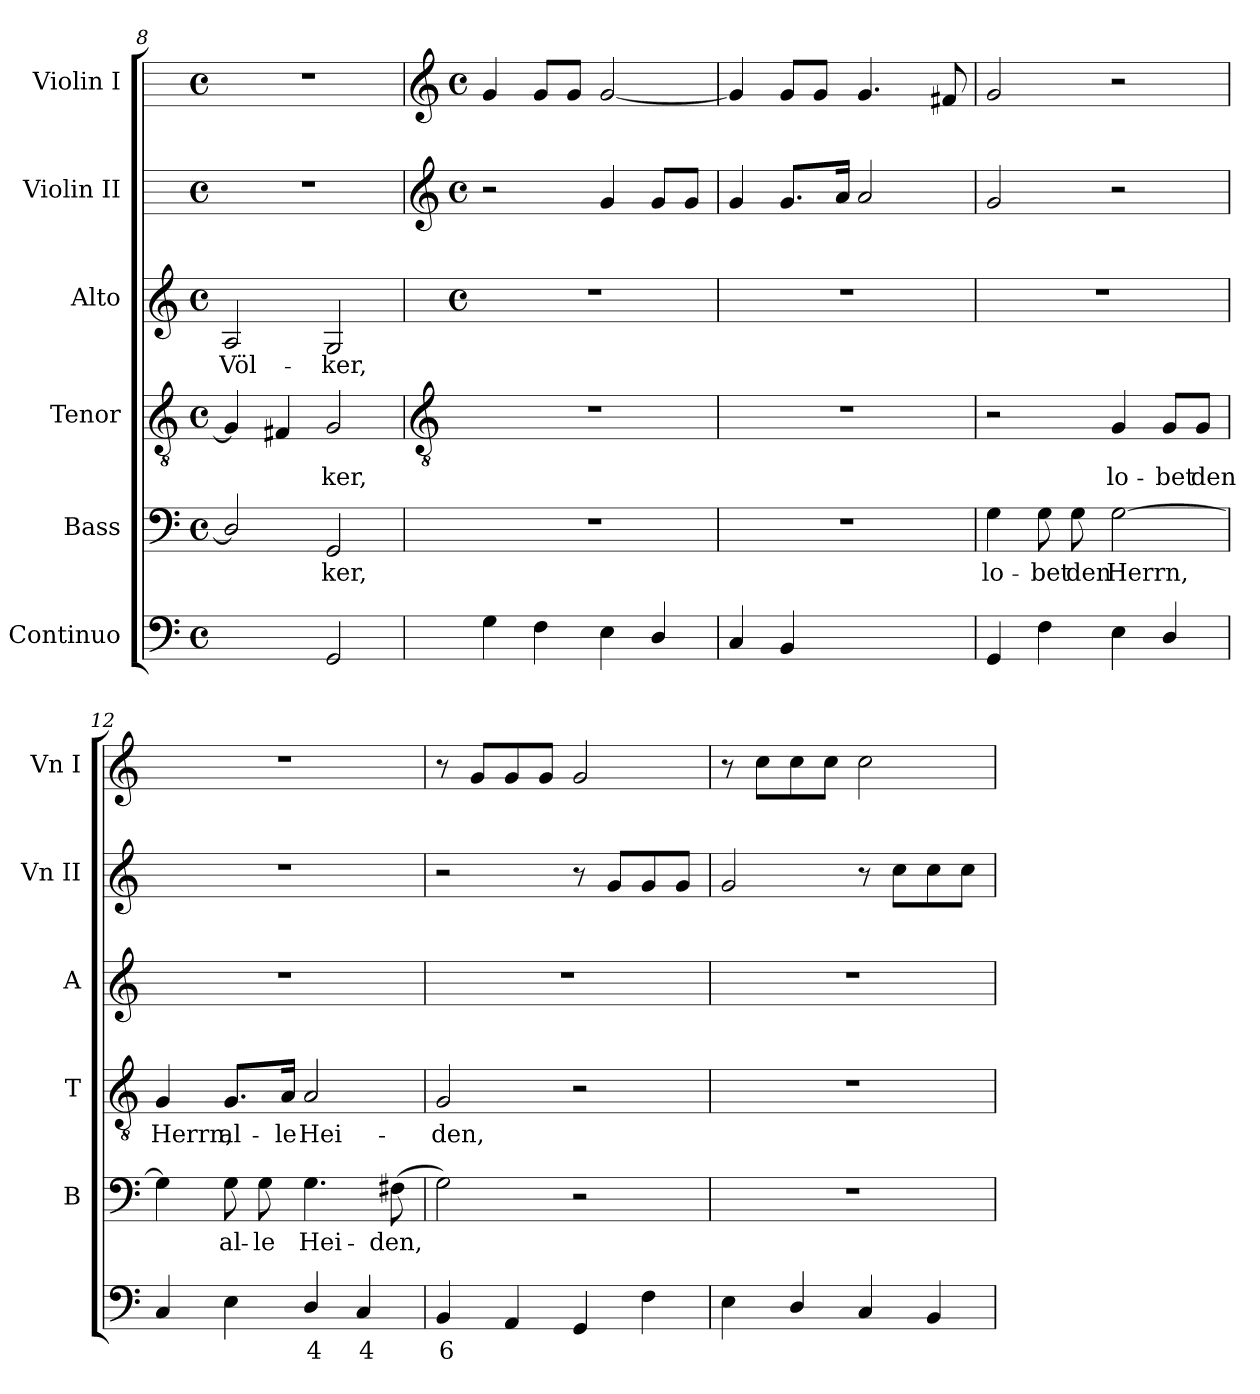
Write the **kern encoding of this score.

**kern	**text	**kern	**text	**kern	**text	**kern	**text	**kern	**kern
*part6	*part6	*part5	*part5	*part4	*part4	*part3	*part3	*part2	*part1
*staff6	*staff6	*staff5	*staff5	*staff4	*staff4	*staff3	*staff3	*staff2	*staff1
*I"Continuo	*	*I"Bass	*	*I"Tenor	*	*I"Alto	*	*I"Violin II	*I"Violin I
*	*	*I'B	*	*I'T	*	*I'A	*	*I'Vn II	*I'Vn I
*clefF4	*	*clefF4	*	*clefGv2	*	*clefG2	*	*	*
*k[]	*	*k[]	*	*k[]	*	*k[]	*	*	*
*C:	*	*C:	*	*C:	*	*C:	*	*	*
*M4/4	*	*M4/4	*	*M4/4	*	*M4/4	*	*M4/4	*M4/4
*met(c)	*	*met(c)	*	*met(c)	*	*met(c)	*	*met(c)	*met(c)
=8	=8	=8	=8	=8	=8	=8	=8	=8	=8
!	!	!	!	!	!	!	!LO:LY:b	!	!
4D/yy_	.	2D/]	.	4G]	.	2A	Völ-	1r	1r
4D/yy]	.	.	.	4F#X	.	.	.	.	.
!	!	!	!LO:LY:b	!	!LO:LY:b	!	!LO:LY:b	!	!
2GG	.	2GG	ker,	2G	ker,	2G	-ker,	.	.
!!LO:LB:g=z
=9	=9	=9	=9	=9	=9	=9	=9	=9	=9
*	*	*	*	*clefGv2	*	*	*	*clefG2	*clefG2
*	*	*	*	*	*	*	*	*k[]	*k[]
*	*	*	*	*	*	*	*	*C:	*C:
*	*	*	*	*	*	*M4/4	*	*M4/4	*M4/4
*	*	*	*	*	*	*met(c)	*	*met(c)	*met(c)
4G	.	1r	.	1r	.	1r	.	2r	4g
4F	.	.	.	.	.	.	.	.	8gL
.	.	.	.	.	.	.	.	.	8gJ
4E	.	.	.	.	.	.	.	4g	[2g
4D/	.	.	.	.	.	.	.	8gL	.
.	.	.	.	.	.	.	.	8gJ	.
=10	=10	=10	=10	=10	=10	=10	=10	=10	=10
4C	.	1r	.	1r	.	1r	.	4g	4g]
4BB	.	.	.	.	.	.	.	8.gL	8gL
.	.	.	.	.	.	.	.	.	8gJ
.	.	.	.	.	.	.	.	16aJ	.
!	!LO:LY:b	!	!	!	!	!	!	!	!
[4D/yy	4	.	.	.	.	.	.	2a	4.g
4D/yy]	.	.	.	.	.	.	.	.	.
.	.	.	.	.	.	.	.	.	8f#X
=11	=11	=11	=11	=11	=11	=11	=11	=11	=11
!	!	!	!LO:LY:b	!	!	!	!	!	!
4GG	.	4G	lo-	2r	.	1r	.	2g	2g
!	!	!	!LO:LY:b	!	!	!	!	!	!
4F	.	8G	-bet	.	.	.	.	.	.
!	!	!	!LO:LY:b	!	!	!	!	!	!
.	.	8G	den	.	.	.	.	.	.
!	!	!	!LO:LY:b	!	!LO:LY:b	!	!	!	!
4E	.	[2G	Herrn,	4G	lo-	.	.	2r	2r
!	!	!	!	!	!LO:LY:b	!	!	!	!
4D/	.	.	.	8G/L	-bet	.	.	.	.
!	!	!	!	!	!LO:LY:b	!	!	!	!
.	.	.	.	8G/J	den	.	.	.	.
=12	=12	=12	=12	=12	=12	=12	=12	=12	=12
!	!	!	!	!	!LO:LY:b	!	!	!	!
4C	.	4G]	.	4G	Herrn,	1r	.	1r	1r
!	!	!	!LO:LY:b	!	!LO:LY:b	!	!	!	!
4E	.	8G	al-	8.G/L	al-	.	.	.	.
!	!	!	!LO:LY:b	!	!	!	!	!	!
.	.	8G	-le	.	.	.	.	.	.
!	!	!	!	!	!LO:LY:b	!	!	!	!
.	.	.	.	16A/Jk	-le	.	.	.	.
!	!LO:LY:b	!	!LO:LY:b	!	!LO:LY:b	!	!	!	!
4D/	4	4.G	Hei-	2A	Hei-	.	.	.	.
!	!LO:LY:b	!	!	!	!	!	!	!	!
4C	4	.	.	.	.	.	.	.	.
!	!	!	!LO:LY:b	!	!	!	!	!	!
.	.	(>8F#XL	-den,	.	.	.	.	.	.
=13	=13	=13	=13	=13	=13	=13	=13	=13	=13
!	!LO:LY:b	!	!	!	!LO:LY:b	!	!	!	!
4BB	6	2G)	.	2G	-den,	1r	.	2r	8r
.	.	.	.	.	.	.	.	.	8gL
4AA	.	.	.	.	.	.	.	.	8g
.	.	.	.	.	.	.	.	.	8gJ
4GG	.	2r	.	2r	.	.	.	8r	2g
.	.	.	.	.	.	.	.	8gL	.
4F	.	.	.	.	.	.	.	8g	.
.	.	.	.	.	.	.	.	8gJ	.
=14	=14	=14	=14	=14	=14	=14	=14	=14	=14
4E	.	1r	.	1r	.	1r	.	2g	8r
.	.	.	.	.	.	.	.	.	8ccL
4D/	.	.	.	.	.	.	.	.	8cc
.	.	.	.	.	.	.	.	.	8ccJ
4C	.	.	.	.	.	.	.	8r	2cc
.	.	.	.	.	.	.	.	8ccL	.
4BB	.	.	.	.	.	.	.	8cc	.
.	.	.	.	.	.	.	.	8ccJ	.
=	=	=	=	=	=	=	=	=	=
*-	*-	*-	*-	*-	*-	*-	*-	*-	*-
